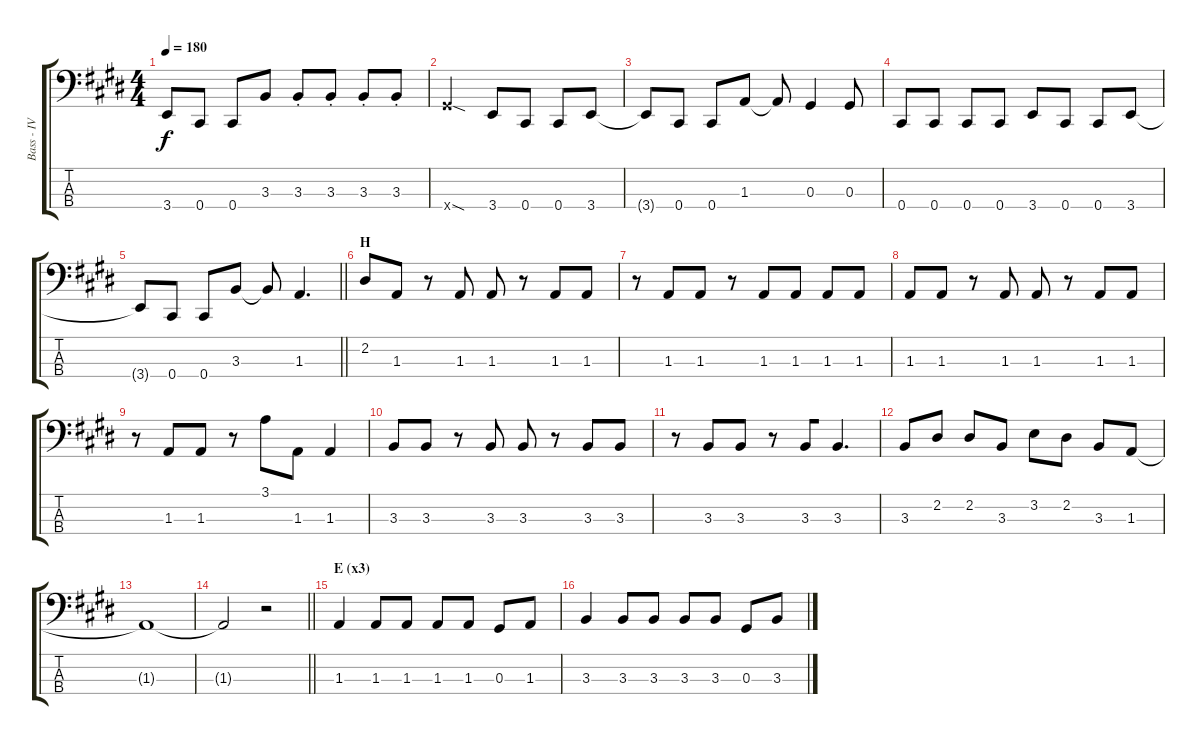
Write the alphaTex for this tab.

\track ("Bass - IV" "Bass - IV") {instrument electricbasspick}
\staff {score tabs}
\tuning (Gb2 Db2 Ab1 Db1) {hide}
\ts (4 4)
\tempo 180
\clef f4
\ks e
3.4{t}.8{dy f} 0.4.8 0.4.8 3.3.8 3.3{st}.8 3.3{st}.8 3.3{st}.8 3.3{st}.8 |
7.4{sod x}.2 3.4.8 0.4.8 0.4.8 3.4.8 |
3.4{t}.8 0.4.8 0.4.8 1.3.8 1.3{t}.8 0.3.4 0.3.8 |
0.4.8 0.4.8 0.4.8 0.4.8 3.4.8 0.4.8 0.4.8 3.4.8 |
\barLineRight lightlight
3.4{t}.8 0.4.8 0.4.8 3.3.8 3.3{t}.8 1.3.4{d} |
\section ("" "H")
2.2.8 1.3.8 r.8 1.3.8 1.3.8 r.8 1.3.8 1.3.8 |
r.8 1.3.8{beam merge} 1.3.8 r.8 1.3.8 1.3.8 1.3.8 1.3.8 |
1.3.8{beam merge} 1.3.8 r.8 1.3.8 1.3.8 r.8 1.3.8{beam merge} 1.3.8 |
r.8 1.3.8{beam merge} 1.3.8 r.8 3.1.8 1.3.8 1.3.4 |
3.3.8 3.3.8 r.8 3.3.8 3.3.8 r.8 3.3.8 3.3.8 |
r.8 3.3.8{beam merge} 3.3.8 r.8 3.3.8{beam merge} 3.3.4{d} |
3.3.8 2.2.8 2.2.8 3.3.8 3.2.8 2.2.8 3.3.8 1.3.8 |
1.3{t}.1 |
\barLineRight lightlight
1.3{t}.2 r.2 |
\section ("" "E (x3)")
1.3.4 1.3.8 1.3.8 1.3.8 1.3.8 0.3.8 1.3.8 |
3.3.4 3.3.8 3.3.8 3.3.8 3.3.8 0.3.8 3.3.8
